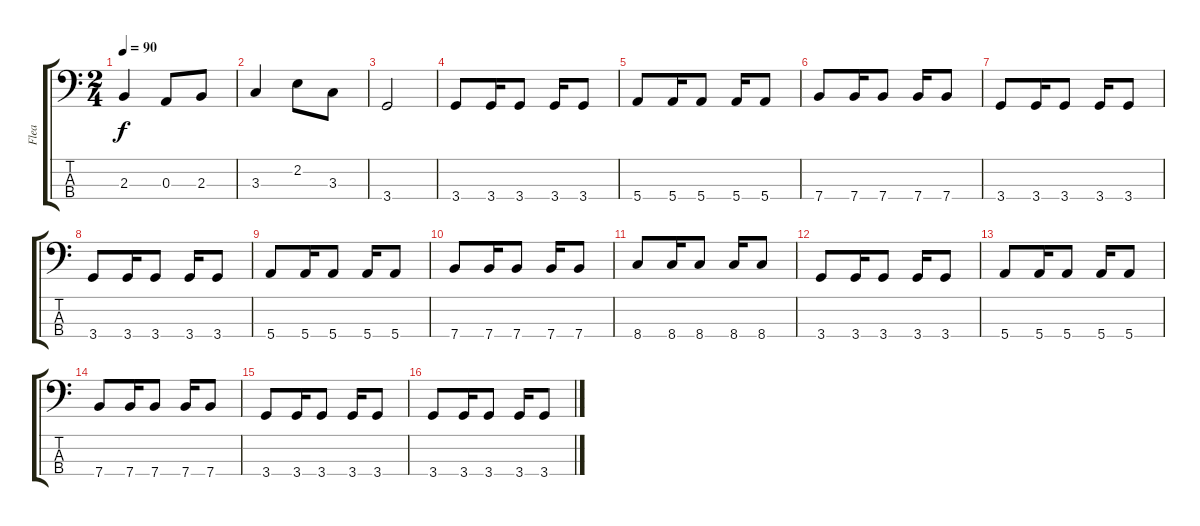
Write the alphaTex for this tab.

\track ("Flea" "Flea") {instrument electricbassfinger}
\staff {score tabs}
\tuning (G2 D2 A1 E1) {hide}
\ts (2 4)
\tempo 90
\clef f4
\ks c
2.3.4{dy f} 0.3.8 2.3.8 |
3.3.4 2.2.8 3.3.8 |
3.4.2 |
3.4.8 3.4.16 3.4.8 3.4.16 3.4.8 |
5.4.8 5.4.16 5.4.8 5.4.16 5.4.8 |
7.4.8 7.4.16 7.4.8 7.4.16 7.4.8 |
3.4.8 3.4.16 3.4.8 3.4.16 3.4.8 |
3.4.8 3.4.16 3.4.8 3.4.16 3.4.8 |
5.4.8 5.4.16 5.4.8 5.4.16 5.4.8 |
7.4.8 7.4.16 7.4.8 7.4.16 7.4.8 |
8.4.8 8.4.16 8.4.8 8.4.16 8.4.8 |
3.4.8 3.4.16 3.4.8 3.4.16 3.4.8 |
5.4.8 5.4.16 5.4.8 5.4.16 5.4.8 |
7.4.8 7.4.16 7.4.8 7.4.16 7.4.8 |
3.4.8 3.4.16 3.4.8 3.4.16 3.4.8 |
3.4.8 3.4.16 3.4.8 3.4.16 3.4.8
